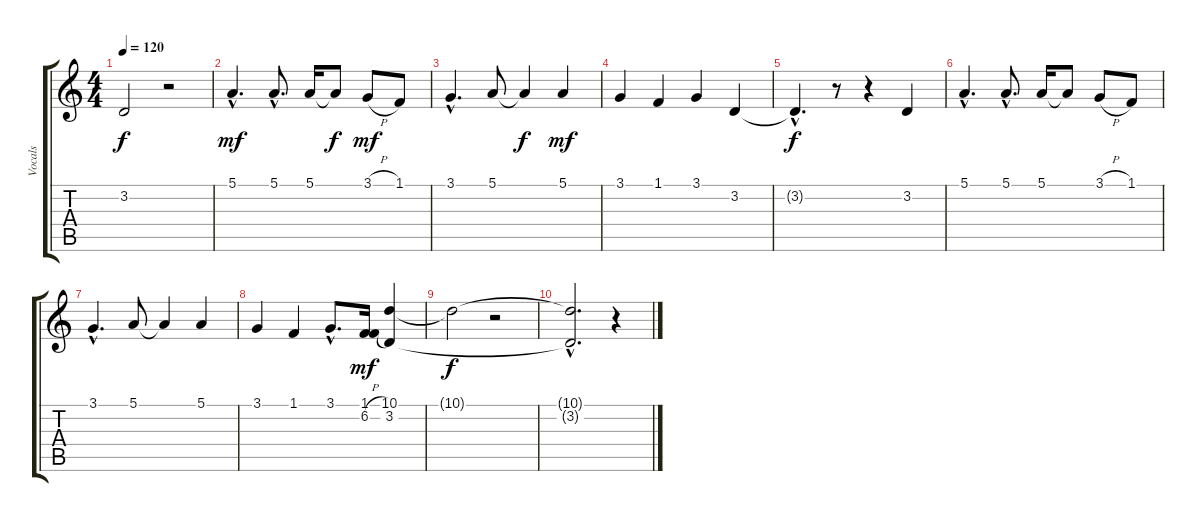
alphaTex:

\track ("Vocals" "Vocals") {instrument trumpet}
\staff {score tabs}
\tuning (E4 B3 G3 D3 A2 D2) {hide}
\ts (4 4)
\tempo 120
\clef g2
\ks c
3.2{t}.2{dy f} r.2 |
5.1{hac}.4{d dy mf} 5.1{hac}.8{d} 5.1.16 5.1{t}.8{dy f} 3.1{h}.8{dy mf} 1.1.8 |
3.1{hac}.4{d} 5.1.8 5.1{t}.4{dy f} 5.1.4{dy mf} |
3.1.4 1.1.4 3.1.4 3.2.4 |
3.2{hac t}.4{d dy f} r.8 r.4 3.2.4 |
5.1{hac}.4{d} 5.1{hac}.8{d} 5.1.16 5.1{t}.8 3.1{h}.8 1.1.8 |
3.1{hac}.4{d} 5.1.8 5.1{t}.4 5.1.4 |
3.1.4 1.1.4 3.1{hac}.8{d} (1.1{h} 6.2{h}).16{dy mf} (10.1 3.2).4 |
10.1{t}.2{dy f} r.2 |
(10.1{hac t} 3.2{hac t}).2{d} r.4
